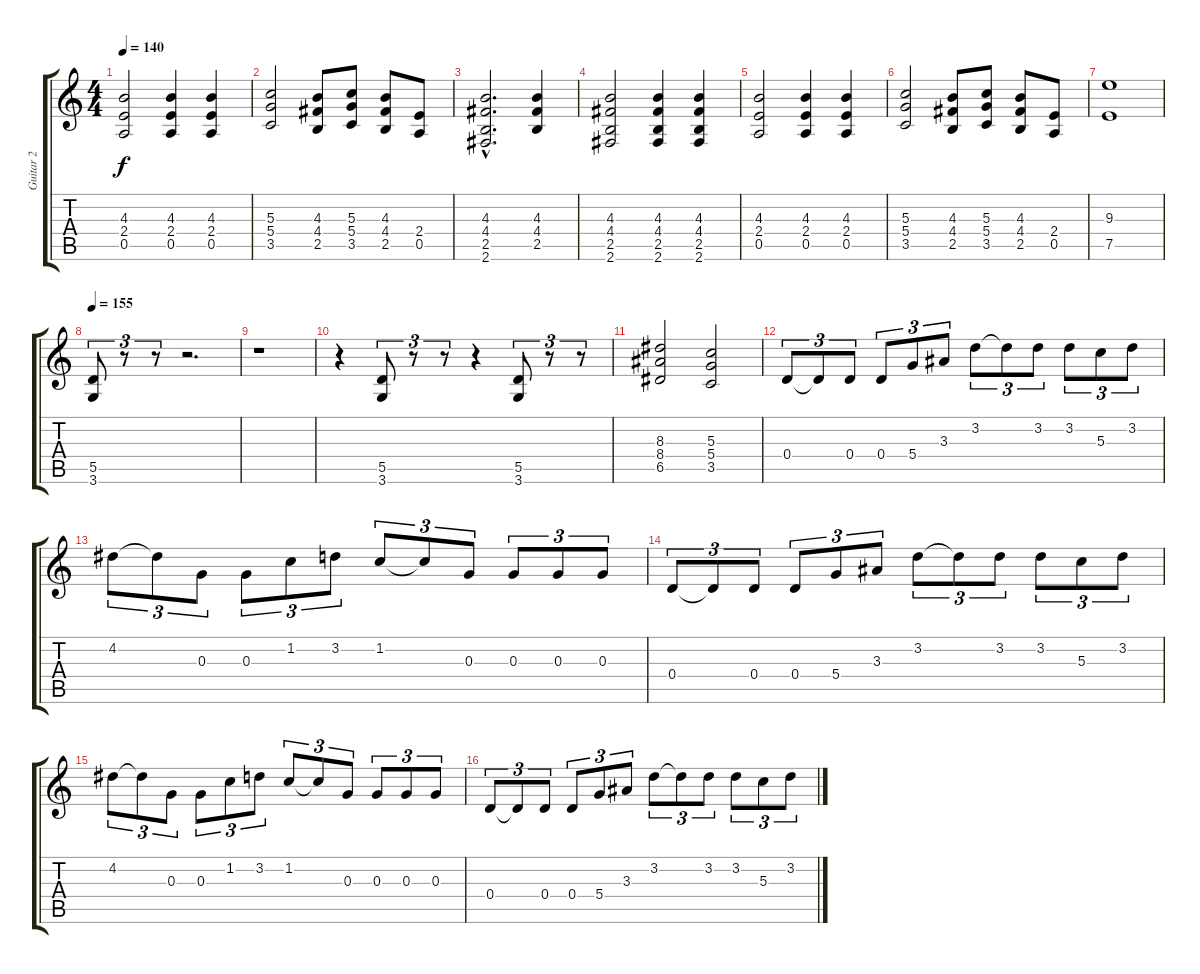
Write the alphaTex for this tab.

\track ("Guitar 2" "Guitar 2") {instrument distortionguitar}
\staff {score tabs}
\tuning (E4 B3 G3 D3 A2 E2) {hide}
\ts (4 4)
\tempo 140
\clef g2
\ks c
(4.3 2.4 0.5).2{dy f} (4.3 2.4 0.5).4 (4.3 2.4 0.5).4 |
(5.3 5.4 3.5).2 (4.3 4.4 2.5).8 (5.3 5.4 3.5).8 (4.3 4.4 2.5).8 (2.4 0.5).8 |
(4.3{hac} 4.4{hac} 2.5{hac} 2.6{hac}).2{d} (4.3 4.4 2.5).4 |
(4.3 4.4 2.5 2.6).2{volume 14} (4.3 4.4 2.5 2.6).4 (4.3 4.4 2.5 2.6).4 |
(4.3 2.4 0.5).2 (4.3 2.4 0.5).4 (4.3 2.4 0.5).4 |
(5.3 5.4 3.5).2 (4.3 4.4 2.5).8 (5.3 5.4 3.5).8 (4.3 4.4 2.5).8 (2.4 0.5).8 |
(9.3 7.5).1{volume 16} |
\tempo 155
(5.5 3.6).8{tu (3 2)} r.8{tu (3 2)} r.8{tu (3 2)} r.2{d} |
r.1 |
r.4 (5.5 3.6).8{tu (3 2)} r.8{tu (3 2)} r.8{tu (3 2)} r.4 (5.5 3.6).8{tu (3 2)} r.8{tu (3 2)} r.8{tu (3 2)} |
(8.3 8.4 6.5).2 (5.3 5.4 3.5).2 |
0.4.8{tu (3 2)} 0.4{t}.8{tu (3 2)} 0.4.8{tu (3 2)} 0.4.8{tu (3 2)} 5.4.8{tu (3 2)} 3.3.8{tu (3 2)} 3.2.8{tu (3 2)} 3.2{t}.8{tu (3 2)} 3.2.8{tu (3 2)} 3.2.8{tu (3 2)} 5.3.8{tu (3 2)} 3.2.8{tu (3 2)} |
4.2.8{tu (3 2)} 4.2{t}.8{tu (3 2)} 0.3.8{tu (3 2)} 0.3.8{tu (3 2)} 1.2.8{tu (3 2)} 3.2.8{tu (3 2)} 1.2.8{tu (3 2)} 1.2{t}.8{tu (3 2)} 0.3.8{tu (3 2)} 0.3.8{tu (3 2)} 0.3.8{tu (3 2)} 0.3.8{tu (3 2)} |
0.4.8{tu (3 2)} 0.4{t}.8{tu (3 2)} 0.4.8{tu (3 2)} 0.4.8{tu (3 2)} 5.4.8{tu (3 2)} 3.3.8{tu (3 2)} 3.2.8{tu (3 2)} 3.2{t}.8{tu (3 2)} 3.2.8{tu (3 2)} 3.2.8{tu (3 2)} 5.3.8{tu (3 2)} 3.2.8{tu (3 2)} |
4.2.8{tu (3 2)} 4.2{t}.8{tu (3 2)} 0.3.8{tu (3 2)} 0.3.8{tu (3 2)} 1.2.8{tu (3 2)} 3.2.8{tu (3 2)} 1.2.8{tu (3 2)} 1.2{t}.8{tu (3 2)} 0.3.8{tu (3 2)} 0.3.8{tu (3 2)} 0.3.8{tu (3 2)} 0.3.8{tu (3 2)} |
0.4.8{tu (3 2)} 0.4{t}.8{tu (3 2)} 0.4.8{tu (3 2)} 0.4.8{tu (3 2)} 5.4.8{tu (3 2)} 3.3.8{tu (3 2)} 3.2.8{tu (3 2)} 3.2{t}.8{tu (3 2)} 3.2.8{tu (3 2)} 3.2.8{tu (3 2)} 5.3.8{tu (3 2)} 3.2.8{tu (3 2)}
